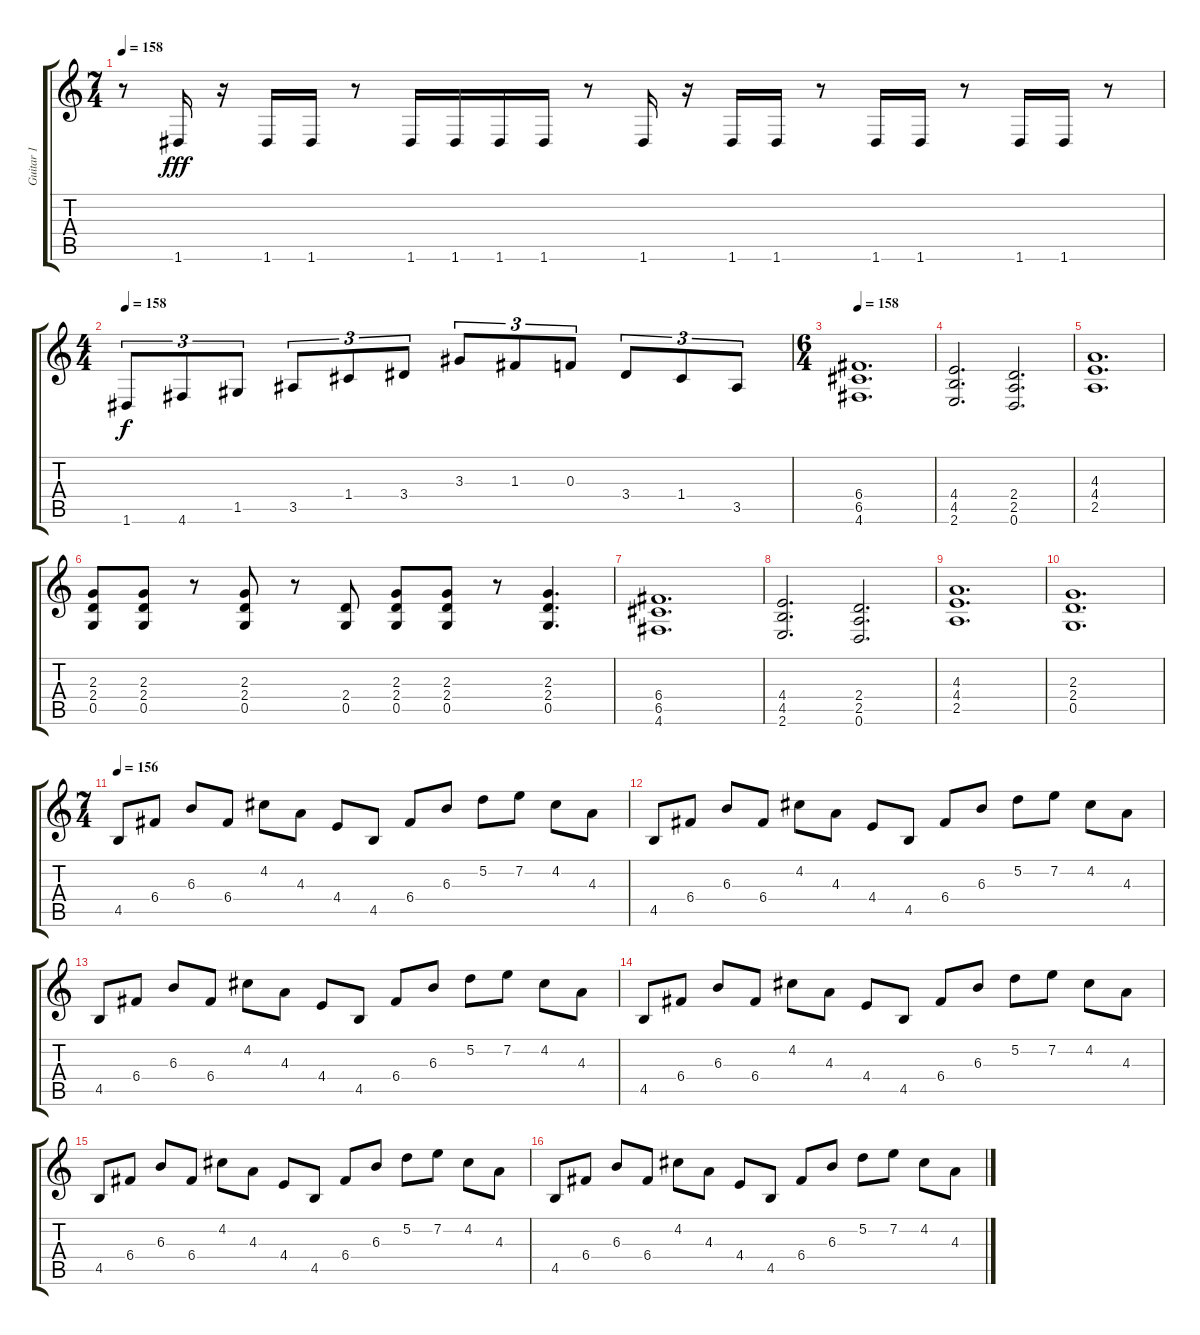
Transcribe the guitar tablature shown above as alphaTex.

\track ("Guitar 1" "Guitar 1") {instrument acousticguitarsteel}
\staff {score tabs}
\tuning (D4 A3 F3 C3 G2 D2) {hide}
\ts (7 4)
\tempo 158
\clef g2
\ks c
r.8{dy fff} 1.6.16 r.16 1.6.16 1.6.16 r.8 1.6.16 1.6.16 1.6.16 1.6.16 r.8 1.6.16 r.16 1.6.16 1.6.16 r.8 1.6.16 1.6.16 r.8 1.6.16 1.6.16 r.8 |
\ts (4 4)
\tempo 158
1.6.8{tu (3 2) dy f} 4.6.8{tu (3 2)} 1.5.8{tu (3 2)} 3.5.8{tu (3 2)} 1.4.8{tu (3 2)} 3.4.8{tu (3 2)} 3.3.8{tu (3 2)} 1.3.8{tu (3 2)} 0.3.8{tu (3 2)} 3.4.8{tu (3 2)} 1.4.8{tu (3 2)} 3.5.8{tu (3 2)} |
\ts (6 4)
\tempo 158
(6.4 6.5 4.6).1{d instrument distortionguitar} |
(4.4 4.5 2.6).2{d} (2.4 2.5 0.6).2{d} |
(4.3 4.4 2.5).1{d} |
(2.3 2.4 0.5).8 (2.3 2.4 0.5).8 r.8 (2.3 2.4 0.5).8 r.8 (2.4 0.5).8 (2.3 2.4 0.5).8 (2.3 2.4 0.5).8 r.8 (2.3 2.4 0.5).4{d} |
(6.4 6.5 4.6).1{d} |
(4.4 4.5 2.6).2{d} (2.4 2.5 0.6).2{d} |
(4.3 4.4 2.5).1{d} |
(2.3 2.4 0.5).1{d} |
\ts (7 4)
\tempo 156
4.5.8{volume 16 instrument distortionguitar} 6.4.8 6.3.8 6.4.8 4.2.8 4.3.8 4.4.8 4.5.8 6.4.8 6.3.8 5.2.8 7.2.8 4.2.8 4.3.8 |
4.5.8 6.4.8 6.3.8 6.4.8 4.2.8 4.3.8 4.4.8 4.5.8 6.4.8 6.3.8 5.2.8 7.2.8 4.2.8 4.3.8 |
4.5.8 6.4.8 6.3.8 6.4.8 4.2.8 4.3.8 4.4.8 4.5.8 6.4.8 6.3.8 5.2.8 7.2.8 4.2.8 4.3.8 |
4.5.8 6.4.8 6.3.8 6.4.8 4.2.8 4.3.8 4.4.8 4.5.8 6.4.8 6.3.8 5.2.8 7.2.8 4.2.8 4.3.8 |
4.5.8 6.4.8 6.3.8 6.4.8 4.2.8 4.3.8 4.4.8 4.5.8 6.4.8 6.3.8 5.2.8 7.2.8 4.2.8 4.3.8 |
4.5.8 6.4.8 6.3.8 6.4.8 4.2.8 4.3.8 4.4.8 4.5.8 6.4.8 6.3.8 5.2.8 7.2.8 4.2.8 4.3.8
